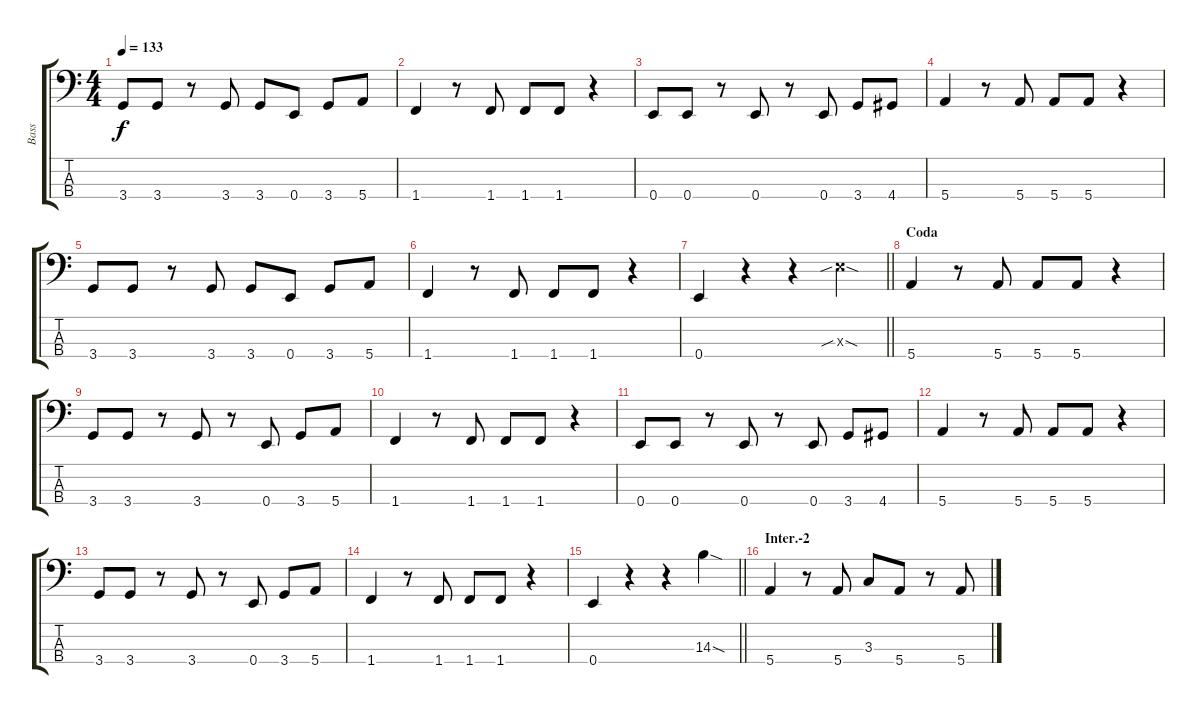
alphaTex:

\track ("Bass" "Bass") {instrument electricbassfinger}
\staff {score tabs}
\tuning (G2 D2 A1 E1) {hide}
\ts (4 4)
\tempo 133
\clef f4
\ks c
3.4.8{dy f} 3.4.8 r.8 3.4.8 3.4.8 0.4.8 3.4.8 5.4.8 |
1.4.4 r.8 1.4.8 1.4.8 1.4.8 r.4 |
0.4.8 0.4.8 r.8 0.4.8 r.8 0.4.8 3.4.8 4.4.8 |
5.4.4 r.8 5.4.8 5.4.8 5.4.8 r.4 |
3.4.8 3.4.8 r.8 3.4.8 3.4.8 0.4.8 3.4.8 5.4.8 |
1.4.4 r.8 1.4.8 1.4.8 1.4.8 r.4 |
\barLineRight lightlight
0.4.4 r.4 r.4 7.3{sib sod x}.4 |
\section ("" "Coda")
5.4.4 r.8 5.4.8 5.4.8 5.4.8 r.4 |
3.4.8 3.4.8 r.8 3.4.8 r.8 0.4.8 3.4.8 5.4.8 |
1.4.4 r.8 1.4.8 1.4.8 1.4.8 r.4 |
0.4.8 0.4.8 r.8 0.4.8 r.8 0.4.8 3.4.8 4.4.8 |
5.4.4 r.8 5.4.8 5.4.8 5.4.8 r.4 |
3.4.8 3.4.8 r.8 3.4.8 r.8 0.4.8 3.4.8 5.4.8 |
1.4.4 r.8 1.4.8 1.4.8 1.4.8 r.4 |
\barLineRight lightlight
0.4.4 r.4 r.4 14.3{sod}.4 |
\section ("" "Inter.-2")
5.4.4 r.8 5.4.8 3.3.8 5.4.8 r.8 5.4.8
